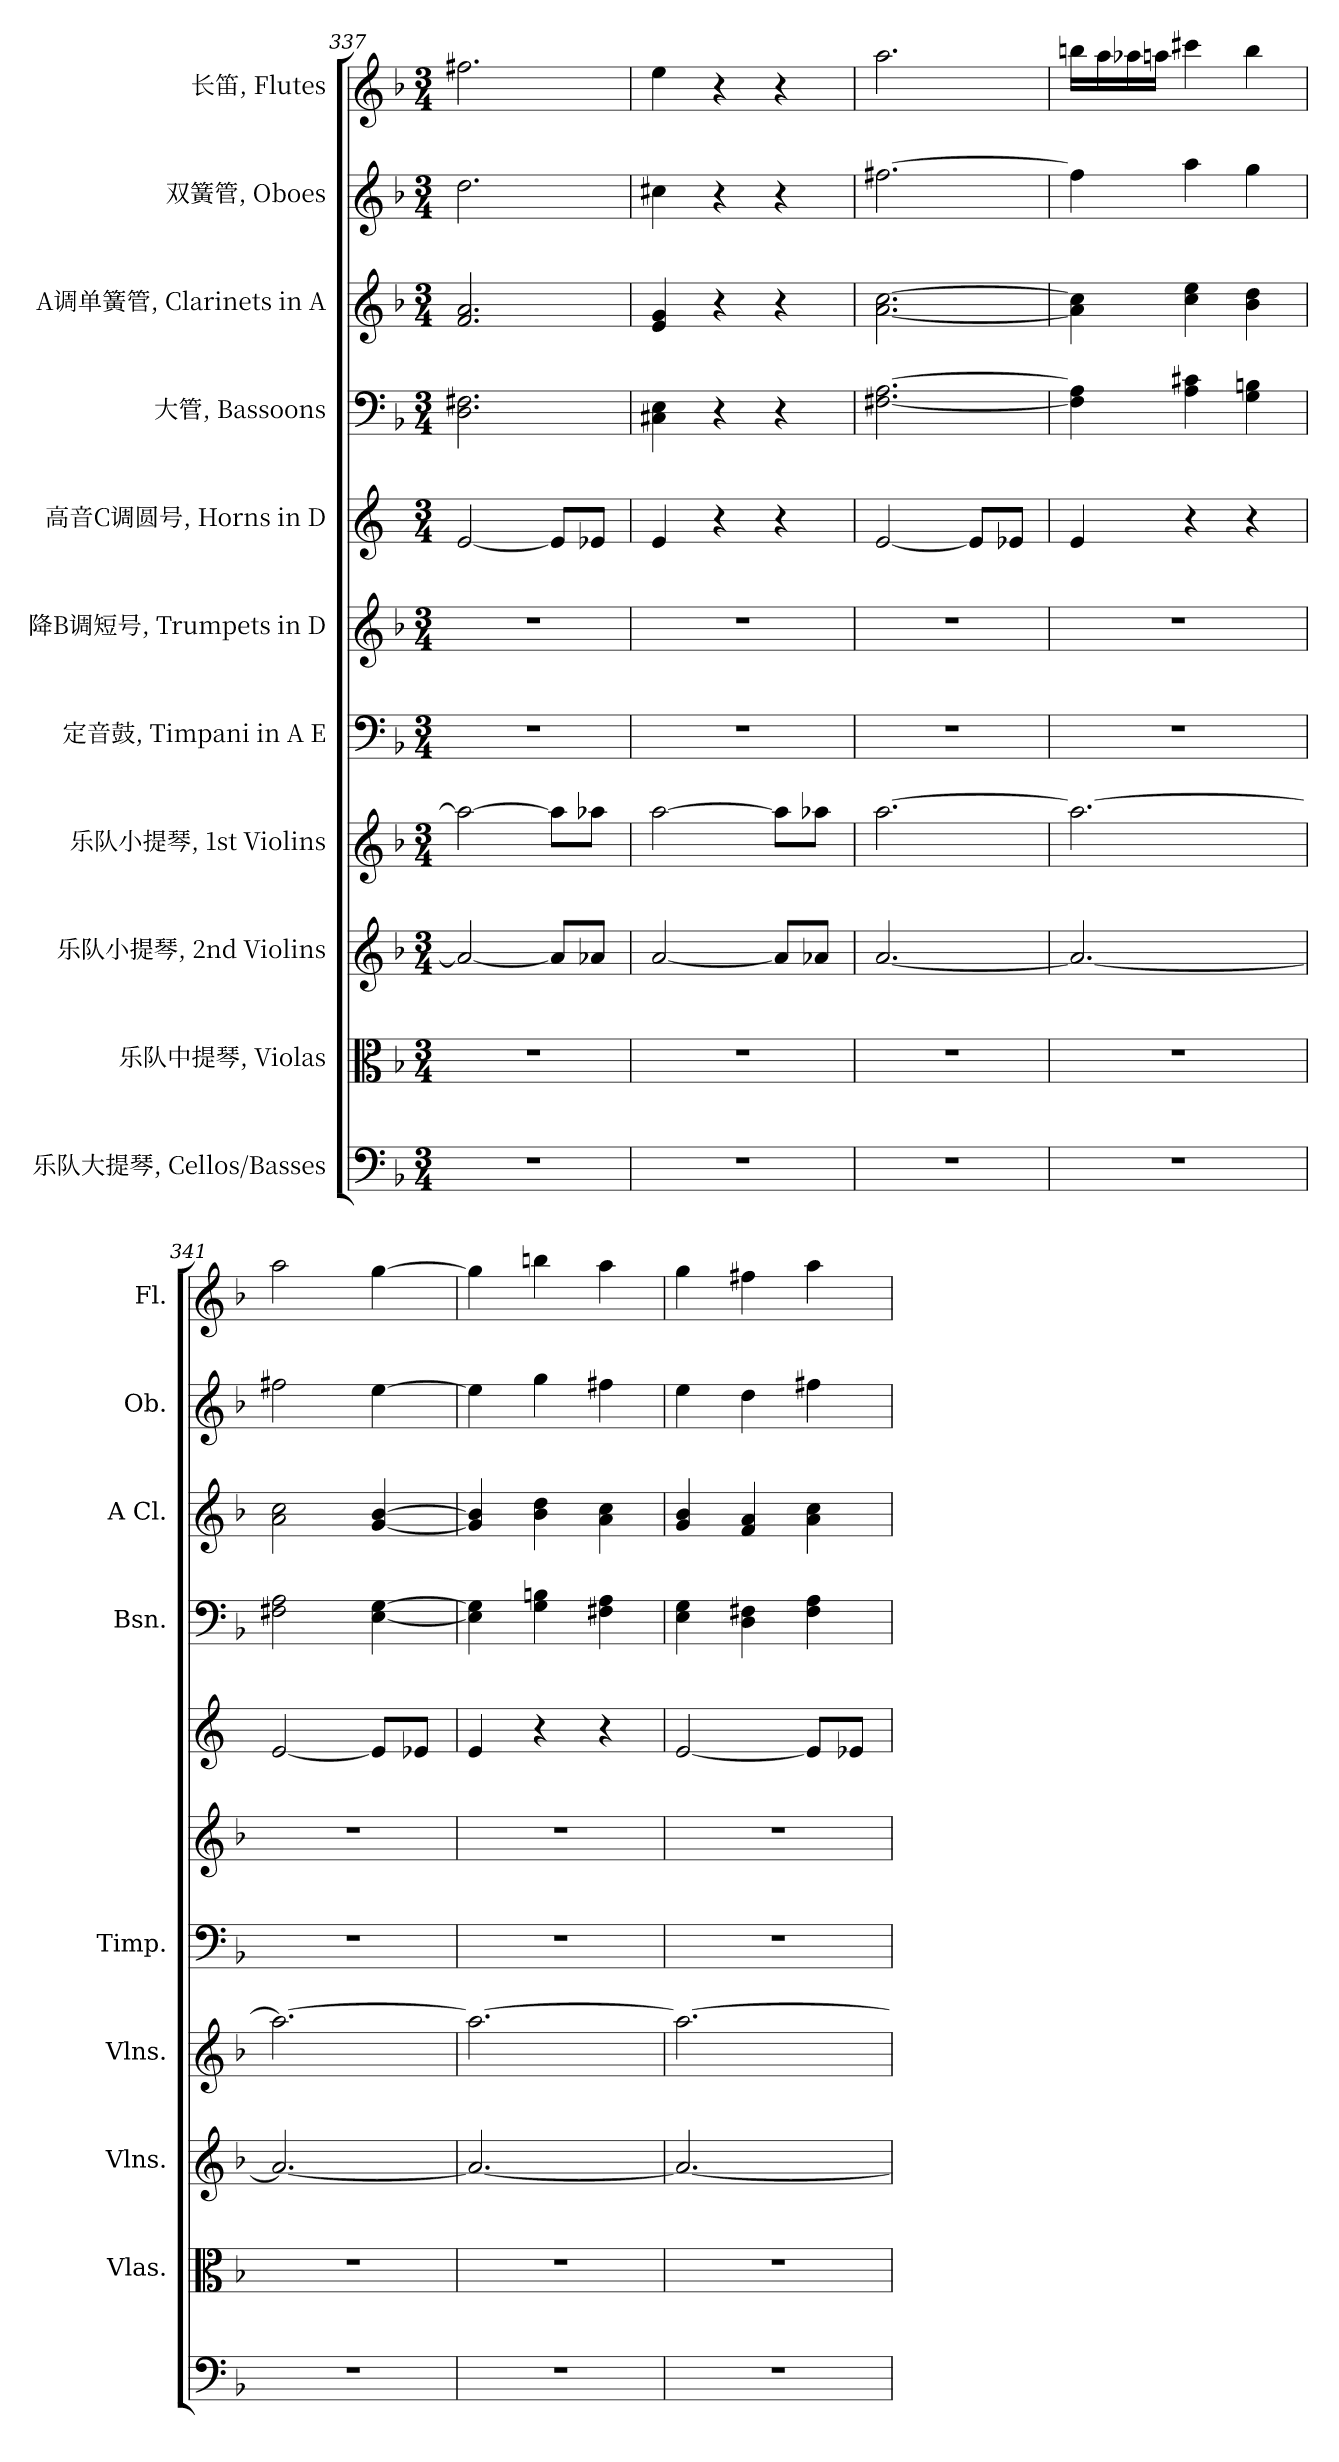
**kern	**kern	**kern	**kern	**kern	**kern	**kern	**kern	**kern	**kern	**kern
*part11	*part10	*part9	*part8	*part7	*part6	*part5	*part4	*part3	*part2	*part1
*staff11	*staff10	*staff9	*staff8	*staff7	*staff6	*staff5	*staff4	*staff3	*staff2	*staff1
*I"乐队大提琴, Cellos/Basses	*I"乐队中提琴, Violas	*I"乐队小提琴, 2nd Violins	*I"乐队小提琴, 1st Violins	*I"定音鼓, Timpani in A E	*I"降B调短号, Trumpets in D	*I"高音C调圆号, Horns in D	*I"大管, Bassoons	*I"A调单簧管, Clarinets in A	*I"双簧管, Oboes	*I"长笛, Flutes
*	*I'Vlas.	*I'Vlns.	*I'Vlns.	*I'Timp.	*	*	*I'Bsn.	*I'A Cl.	*I'Ob.	*I'Fl.
*clefF4	*clefC3	*clefG2	*clefG2	*clefF4	*clefG2	*clefG2	*clefF4	*clefG2	*clefG2	*clefG2
*	*	*	*	*	*ITrd1c2	*ITrd4c7	*	*ITrd2c3	*	*
*k[b-]	*k[b-]	*k[b-]	*k[b-]	*k[b-]	*k[b-e-a-]	*k[b-]	*k[b-]	*k[f#c#]	*k[b-]	*k[b-]
*M3/4	*M3/4	*M3/4	*M3/4	*M3/4	*M3/4	*M3/4	*M3/4	*M3/4	*M3/4	*M3/4
=337	=337	=337	=337	=337	=337	=337	=337	=337	=337	=337
2.r	2.r	2a/_	2aa\_	2.r	2.r	[2A/	2.D\ 2.F#X\	2.d/ 2.f#/	2.dd\	2.ff#X\
.	.	8a/L]	8aa\L]	.	.	8A/L]	.	.	.	.
.	.	8a-X/J	8aa-X\J	.	.	8A-X/J	.	.	.	.
=338	=338	=338	=338	=338	=338	=338	=338	=338	=338	=338
2.r	2.r	[2a/	[2aa\	2.r	2.r	4A/	4C#X\ 4E\	4c#/ 4e/	4cc#X\	4ee\
.	.	.	.	.	.	4r	4r	4r	4r	4r
.	.	8a/L]	8aa\L]	.	.	4r	4r	4r	4r	4r
.	.	8a-X/J	8aa-X\J	.	.	.	.	.	.	.
=339	=339	=339	=339	=339	=339	=339	=339	=339	=339	=339
2.r	2.r	[2.a/	[2.aa\	2.r	2.r	[2A/	[2.F#X\ [2.A\	[2.f#\ [2.a\	[2.ff#X\	2.aa\
.	.	.	.	.	.	8A/L]	.	.	.	.
.	.	.	.	.	.	8A-X/J	.	.	.	.
=340	=340	=340	=340	=340	=340	=340	=340	=340	=340	=340
2.r	2.r	2.a/_	2.aa\_	2.r	2.r	4A/	4F#\] 4A\]	4f#\] 4a\]	4ff#\]	16bbn\LL
.	.	.	.	.	.	.	.	.	.	16aa\
.	.	.	.	.	.	.	.	.	.	16aa-X\
.	.	.	.	.	.	.	.	.	.	16aan\JJ
.	.	.	.	.	.	4r	4A\ 4c#X\	4a\ 4cc#\	4aa\	4ccc#X\
.	.	.	.	.	.	4r	4G\ 4Bn\	4g\ 4b\	4gg\	4bb\
=341	=341	=341	=341	=341	=341	=341	=341	=341	=341	=341
2.r	2.r	2.a/_	2.aa\_	2.r	2.r	[2A/	2F#X\ 2A\	2f#\ 2a\	2ff#X\	2aa\
.	.	.	.	.	.	8A/L]	[4E\ [4G\	[4e/ [4g/	[4ee\	[4gg\
.	.	.	.	.	.	8A-X/J	.	.	.	.
!!LO:PB:g=z
=342	=342	=342	=342	=342	=342	=342	=342	=342	=342	=342
2.r	2.r	2.a/_	2.aa\_	2.r	2.r	4A/	4E\] 4G\]	4e/] 4g/]	4ee\]	4gg\]
.	.	.	.	.	.	4r	4G\ 4Bn\	4g\ 4b\	4gg\	4bbn\
.	.	.	.	.	.	4r	4F#X\ 4A\	4f#\ 4a\	4ff#X\	4aa\
=343	=343	=343	=343	=343	=343	=343	=343	=343	=343	=343
2.r	2.r	2.a/_	2.aa\_	2.r	2.r	[2A/	4E\ 4G\	4e/ 4g/	4ee\	4gg\
.	.	.	.	.	.	.	4D\ 4F#X\	4d/ 4f#/	4dd\	4ff#X\
.	.	.	.	.	.	8A/L]	4F#\ 4A\	4f#\ 4a\	4ff#X\	4aa\
.	.	.	.	.	.	8A-X/J	.	.	.	.
=	=	=	=	=	=	=	=	=	=	=
*-	*-	*-	*-	*-	*-	*-	*-	*-	*-	*-
